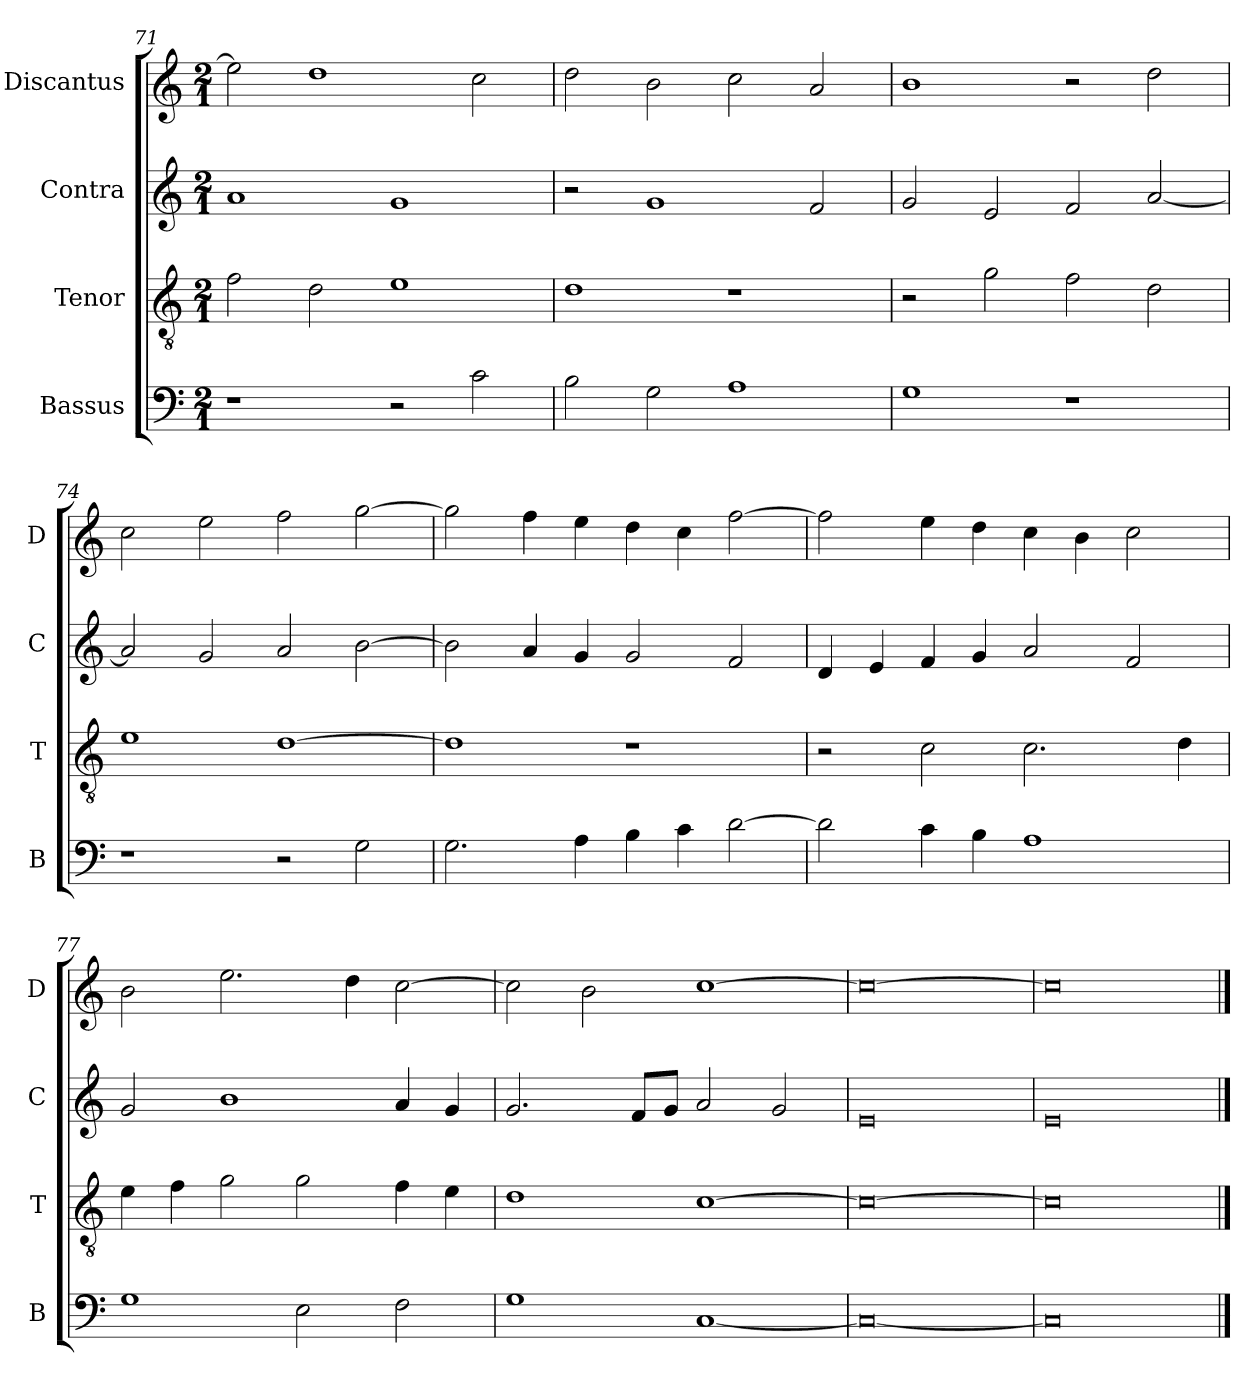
**kern	**kern	**kern	**kern
*part4	*part3	*part2	*part1
*staff4	*staff3	*staff2	*staff1
*I"Bassus	*I"Tenor	*I"Contra	*I"Discantus
*I'B	*I'T	*I'C	*I'D
*clefF4	*clefGv2	*clefG2	*clefG2
*k[]	*k[]	*k[]	*k[]
*M2/1	*M2/1	*M2/1	*M2/1
=71	=71	=71	=71
1r	2f\	1a	2ee\]
.	2d\	.	1dd
2r	1e	1g	.
2c\	.	.	2cc\
=72	=72	=72	=72
2B\	1d	2r	2dd\
2G\	.	1g	2b\
1A	1r	.	2cc\
.	.	2f/	2a/
=73	=73	=73	=73
1G	2r	2g/	1b
.	2g\	2e/	.
1r	2f\	2f/	2r
.	2d\	[2a/	2dd\
=74	=74	=74	=74
1r	1e	2a/]	2cc\
.	.	2g/	2ee\
2r	[1d	2a/	2ff\
2G\	.	[2b\	[2gg\
=75	=75	=75	=75
2.G\	1d]	2b\]	2gg\]
.	.	4a/	4ff\
4A\	.	4g/	4ee\
4B\	1r	2g/	4dd\
4c\	.	.	4cc\
[2d\	.	2f/	[2ff\
=76	=76	=76	=76
2d\]	2r	4d/	2ff\]
.	.	4e/	.
4c\	2c\	4f/	4ee\
4B\	.	4g/	4dd\
1A	2.c\	2a/	4cc\
.	.	.	4b\
.	.	2f/	2cc\
.	4d\	.	.
=77	=77	=77	=77
1G	4e\	2g/	2b\
.	4f\	.	.
.	2g\	1b	2.ee\
2E\	2g\	.	.
.	.	.	4dd\
2F\	4f\	4a/	[2cc\
.	4e\	4g/	.
=78	=78	=78	=78
1G	1d	2.g/	2cc\]
.	.	.	2b\
.	.	8f/L	.
.	.	8g/J	.
[1C	[1c	2a/	[1cc
.	.	2g/	.
=79	=79	=79	=79
0C_	0c_	0e	0cc_
=80	=80	=80	=80
0C]	0c]	0e	0cc]
==	==	==	==
*-	*-	*-	*-
